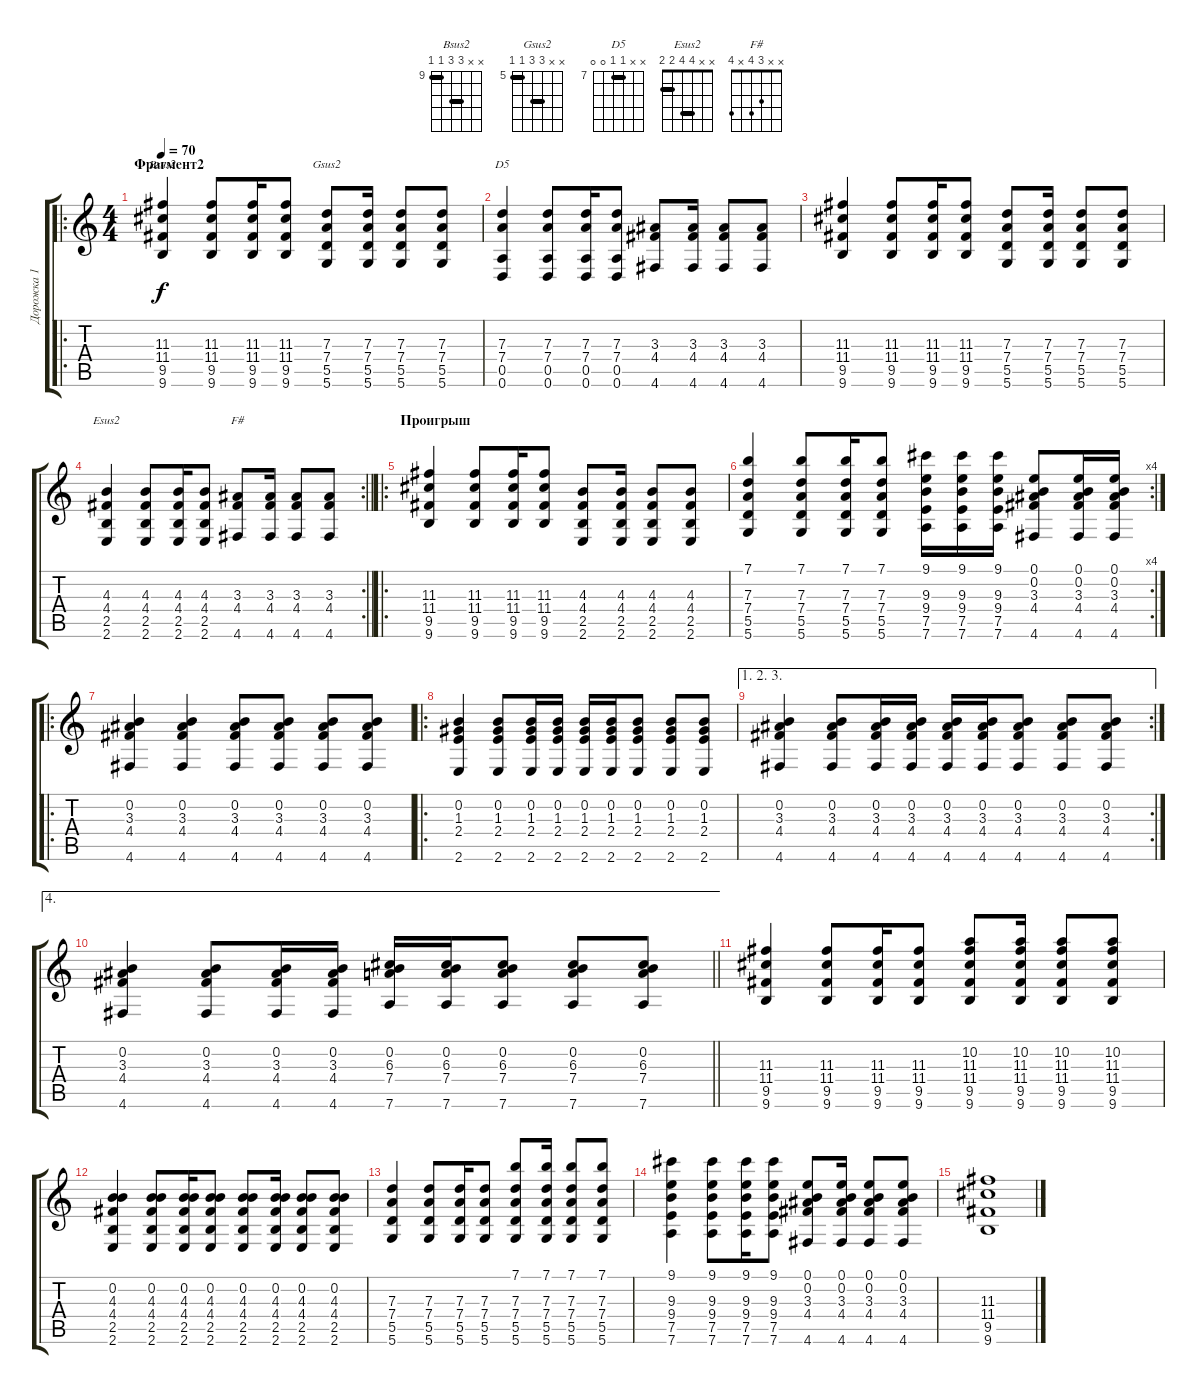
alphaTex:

\track ("Дорожка 1" "Дорожка 1") {instrument acousticguitarsteel}
\staff {score tabs}
\tuning (E4 B3 G3 D3 A2 D2) {hide}
\chord ("Bsus2" x x 11 11 9 9) {firstfret 9 barre (9 11)}
\chord ("Gsus2" x x 7 7 5 5) {firstfret 5 barre (5 7)}
\chord ("D5" x x 7 7 0 0) {firstfret 7 barre 7}
\chord ("Esus2" x x 4 4 2 2) {barre (2 4)}
\chord ("F#" x x 3 4 x 4)
\ro
\ts (4 4)
\section ("" "Фрагмент2")
\tempo 70
\clef g2
\ks c
(11.3 11.4 9.5 9.6).4{ch "Bsus2" dy f} (11.3 11.4 9.5 9.6).8 (11.3 11.4 9.5 9.6).16 (11.3 11.4 9.5 9.6).8 (7.3 7.4 5.5 5.6).8{ch "Gsus2"} (7.3 7.4 5.5 5.6).16 (7.3 7.4 5.5 5.6).8 (7.3 7.4 5.5 5.6).8 |
(7.3 7.4 0.5 0.6).4{ch "D5"} (7.3 7.4 0.5 0.6).8 (7.3 7.4 0.5 0.6).16 (7.3 7.4 0.5 0.6).8 (3.3 4.4 4.6).8 (3.3 4.4 4.6).16 (3.3 4.4 4.6).8 (3.3 4.4 4.6).8 |
(11.3 11.4 9.5 9.6).4 (11.3 11.4 9.5 9.6).8 (11.3 11.4 9.5 9.6).16 (11.3 11.4 9.5 9.6).8 (7.3 7.4 5.5 5.6).8 (7.3 7.4 5.5 5.6).16 (7.3 7.4 5.5 5.6).8 (7.3 7.4 5.5 5.6).8 |
\rc 2
\barLineRight lightlight
(4.3 4.4 2.5 2.6).4{ch "Esus2"} (4.3 4.4 2.5 2.6).8 (4.3 4.4 2.5 2.6).16 (4.3 4.4 2.5 2.6).8 (3.3 4.4 4.6).8{ch "F#"} (3.3 4.4 4.6).16 (3.3 4.4 4.6).8 (3.3 4.4 4.6).8 |
\ro
\section ("" "Проигрыш")
(11.3 11.4 9.5 9.6).4 (11.3 11.4 9.5 9.6).8 (11.3 11.4 9.5 9.6).16 (11.3 11.4 9.5 9.6).8 (4.3 4.4 2.5 2.6).8 (4.3 4.4 2.5 2.6).16 (4.3 4.4 2.5 2.6).8 (4.3 4.4 2.5 2.6).8 |
\rc 4
(7.1 7.3 7.4 5.5 5.6).4 (7.1 7.3 7.4 5.5 5.6).8 (7.1 7.3 7.4 5.5 5.6).16 (7.1 7.3 7.4 5.5 5.6).8 (9.1 9.3 9.4 7.5 7.6).16 (9.1 9.3 9.4 7.5 7.6).16 (9.1 9.3 9.4 7.5 7.6).16 (0.1 0.2 3.3 4.4 4.6).8 (0.1 0.2 3.3 4.4 4.6).16 (0.1 0.2 3.3 4.4 4.6).16 |
\ro
(0.2 3.3 4.4 4.6).4 (0.2 3.3 4.4 4.6).4 (0.2 3.3 4.4 4.6).8 (0.2 3.3 4.4 4.6).8 (0.2 3.3 4.4 4.6).8 (0.2 3.3 4.4 4.6).8 |
\ro
(0.2 1.3 2.4 2.6).4 (0.2 1.3 2.4 2.6).8 (0.2 1.3 2.4 2.6).16 (0.2 1.3 2.4 2.6).16 (0.2 1.3 2.4 2.6).16 (0.2 1.3 2.4 2.6).16 (0.2 1.3 2.4 2.6).8 (0.2 1.3 2.4 2.6).8 (0.2 1.3 2.4 2.6).8 |
\ae (1 2 3)
\rc 2
(0.2 3.3 4.4 4.6).4 (0.2 3.3 4.4 4.6).8 (0.2 3.3 4.4 4.6).16 (0.2 3.3 4.4 4.6).16 (0.2 3.3 4.4 4.6).16 (0.2 3.3 4.4 4.6).16 (0.2 3.3 4.4 4.6).8 (0.2 3.3 4.4 4.6).8 (0.2 3.3 4.4 4.6).8 |
\ae 4
\barLineRight lightlight
(0.2 3.3 4.4 4.6).4 (0.2 3.3 4.4 4.6).8 (0.2 3.3 4.4 4.6).16 (0.2 3.3 4.4 4.6).16 (0.2 6.3 7.4 7.6).16 (0.2 6.3 7.4 7.6).16 (0.2 6.3 7.4 7.6).8 (0.2 6.3 7.4 7.6).8 (0.2 6.3 7.4 7.6).8 |
(11.3 11.4 9.5 9.6).4 (11.3 11.4 9.5 9.6).8 (11.3 11.4 9.5 9.6).16 (11.3 11.4 9.5 9.6).8 (10.2 11.3 11.4 9.5 9.6).8 (10.2 11.3 11.4 9.5 9.6).16 (10.2 11.3 11.4 9.5 9.6).8 (10.2 11.3 11.4 9.5 9.6).8 |
(0.2 4.3 4.4 2.5 2.6).4 (0.2 4.3 4.4 2.5 2.6).8 (0.2 4.3 4.4 2.5 2.6).16 (0.2 4.3 4.4 2.5 2.6).8 (0.2 4.3 4.4 2.5 2.6).8 (0.2 4.3 4.4 2.5 2.6).16 (0.2 4.3 4.4 2.5 2.6).8 (0.2 4.3 4.4 2.5 2.6).8 |
(7.3 7.4 5.5 5.6).4 (7.3 7.4 5.5 5.6).8 (7.3 7.4 5.5 5.6).16 (7.3 7.4 5.5 5.6).8 (7.1 7.3 7.4 5.5 5.6).8 (7.1 7.3 7.4 5.5 5.6).16 (7.1 7.3 7.4 5.5 5.6).8 (7.1 7.3 7.4 5.5 5.6).8 |
(9.1 9.3 9.4 7.5 7.6).4 (9.1 9.3 9.4 7.5 7.6).8 (9.1 9.3 9.4 7.5 7.6).16 (9.1 9.3 9.4 7.5 7.6).8 (0.1 0.2 3.3 4.4 4.6).8 (0.1 0.2 3.3 4.4 4.6).16 (0.1 0.2 3.3 4.4 4.6).8 (0.1 0.2 3.3 4.4 4.6).8 |
(11.3 11.4 9.5 9.6).1
